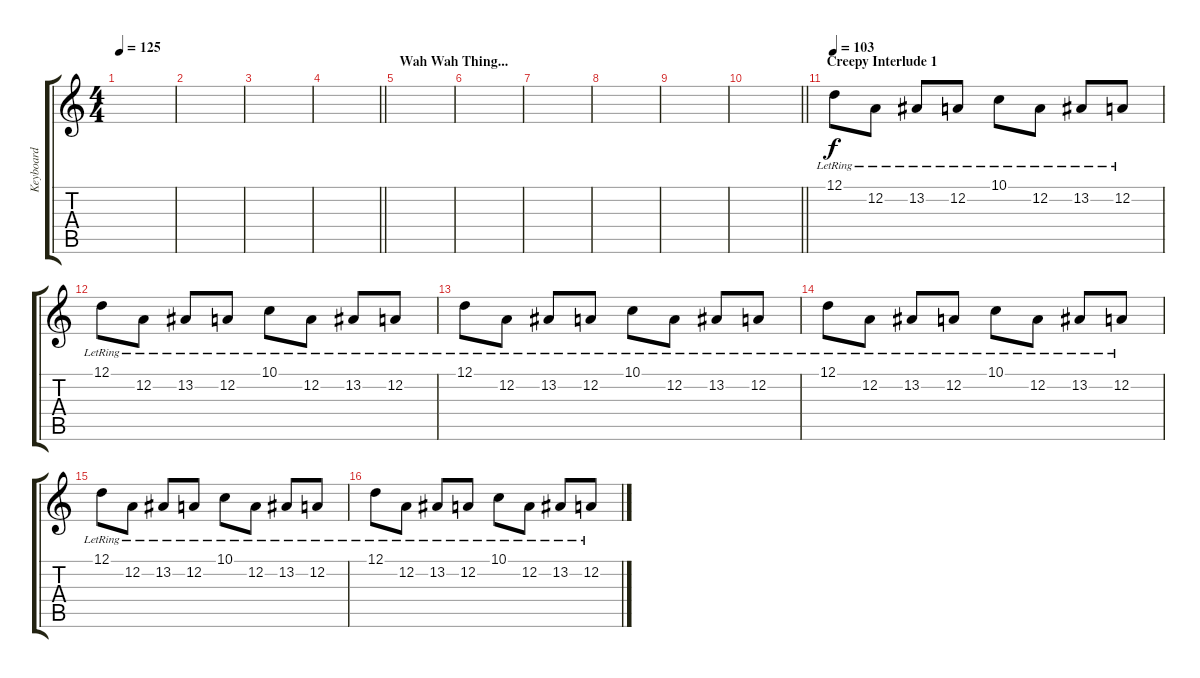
\track ("Keyboard" "Keyboard") {instrument acousticgrandpiano}
\staff {score tabs}
\tuning (D4 A3 F3 C3 G2 D2) {hide}
\ts (4 4)
\tempo 125
\clef g2
\ks c
|
|
|
\barLineRight lightlight
|
\section ("" "Wah Wah Thing...")
|
|
|
|
|
\barLineRight lightlight
|
\section ("" "Creepy Interlude 1")
\tempo 103
12.1{lr}.8{instrument acousticgrandpiano} 12.2{lr}.8 13.2{lr}.8 12.2{lr}.8 10.1{lr}.8 12.2{lr}.8 13.2{lr}.8 12.2{lr}.8 |
12.1{lr}.8 12.2{lr}.8 13.2{lr}.8 12.2{lr}.8 10.1{lr}.8 12.2{lr}.8 13.2{lr}.8 12.2{lr}.8 |
12.1{lr}.8 12.2{lr}.8 13.2{lr}.8 12.2{lr}.8 10.1{lr}.8 12.2{lr}.8 13.2{lr}.8 12.2{lr}.8 |
12.1{lr}.8 12.2{lr}.8 13.2{lr}.8 12.2{lr}.8 10.1{lr}.8 12.2{lr}.8 13.2{lr}.8 12.2{lr}.8 |
12.1{lr}.8 12.2{lr}.8 13.2{lr}.8 12.2{lr}.8 10.1{lr}.8 12.2{lr}.8 13.2{lr}.8 12.2{lr}.8 |
12.1{lr}.8 12.2{lr}.8 13.2{lr}.8 12.2{lr}.8 10.1{lr}.8 12.2{lr}.8 13.2{lr}.8 12.2{lr}.8
